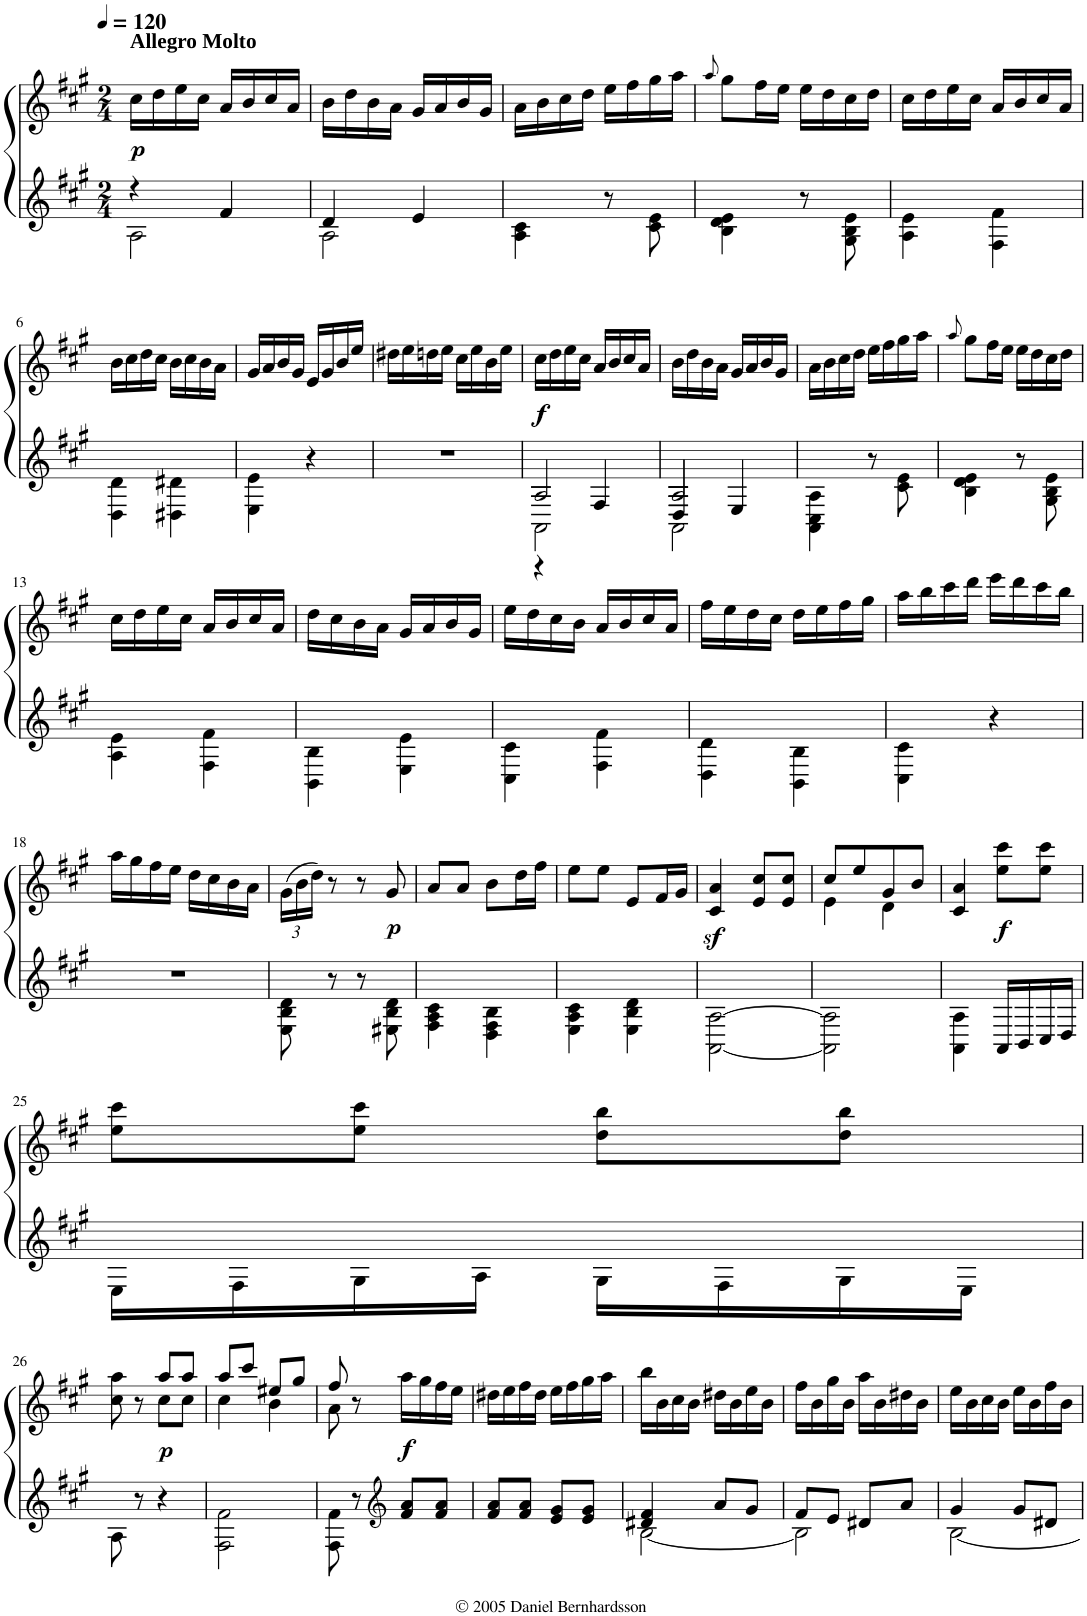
**kern	**kern	**dynam
*part1	*part1	*part1
*staff2	*staff1	*staff1/2
*I"Piano	*	*
*I'Pno.	*	*
*clefG2	*clefG2	*
*k[f#c#g#]	*k[f#c#g#]	*
*A:	*A:	*
*M2/4	*M2/4	*
*MM120	*MM120	*
=1	=1	=1
*^	*	*
!	!	!LO:TX:a:B:t=Allegro Molto	!
!	!	!	!LO:DY:b
4r	2A\	16cc#\LL	p
.	.	16dd\	.
.	.	16ee\	.
.	.	16cc#\JJ	.
4f#/	.	16a/LL	.
.	.	16b/	.
.	.	16cc#/	.
.	.	16a/JJ	.
=2	=2	=2	=2
4d/	2A\	16b\LL	.
.	.	16dd\	.
.	.	16b\	.
.	.	16a\JJ	.
4e/	.	16g#/LL	.
.	.	16a/	.
.	.	16b/	.
.	.	16g#/JJ	.
*v	*v	*	*
=3	=3	=3
4A\ 4c#\	16a\LL	.
.	16b\	.
.	16cc#\	.
.	16dd\JJ	.
8r	16ee\LL	.
.	16ff#\	.
8c#\ 8e\	16gg#\	.
.	16aa\JJ	.
=4	=4	=4
.	8qaa/	.
4B\ 4d\ 4e\	8gg#\L	.
.	16ff#\L	.
.	16ee\JJ	.
8r	16ee\LL	.
.	16dd\	.
8G#\ 8B\ 8e\	16cc#\	.
.	16dd\JJ	.
=5	=5	=5
4A\ 4e\	16cc#\LL	.
.	16dd\	.
.	16ee\	.
.	16cc#\JJ	.
4F#\ 4f#\	16a/LL	.
.	16b/	.
.	16cc#/	.
.	16a/JJ	.
!!LO:LB:g=z
=6	=6	=6
4D\ 4d\	16b\LL	.
.	16cc#\	.
.	16dd\	.
.	16cc#\JJ	.
4D#X\ 4d#X\	16b\LL	.
.	16cc#\	.
.	16b\	.
.	16a\JJ	.
=7	=7	=7
4E\ 4e\	16g#/LL	.
.	16a/	.
.	16b/	.
.	16g#/JJ	.
4r	16e/LL	.
.	16g#/	.
.	16b/	.
.	16ee/JJ	.
=8	=8	=8
2r	16dd#X\LL	.
.	16ee\	.
.	16ddn\	.
.	16ee\JJ	.
.	16cc#\LL	.
.	16ee\	.
.	16b\	.
.	16ee\JJ	.
=9	=9	=9
*^	*	*
*	*^	*	*
!	!	!	!	!LO:DY:b
2A/	2AA\	4r	16cc#\LL	f
.	.	.	16dd\	.
.	.	.	16ee\	.
.	.	.	16cc#\JJ	.
.	.	4F#/	16a/LL	.
.	.	.	16b/	.
.	.	.	16cc#/	.
.	.	.	16a/JJ	.
=10	=10	=10	=10	=10
2A/	2AA\	4D/	16b\LL	.
.	.	.	16dd\	.
.	.	.	16b\	.
.	.	.	16a\JJ	.
.	.	4E/	16g#/LL	.
.	.	.	16a/	.
.	.	.	16b/	.
.	.	.	16g#/JJ	.
*v	*v	*v	*	*
=11	=11	=11
4AA\ 4C#\ 4A\	16a\LL	.
.	16b\	.
.	16cc#\	.
.	16dd\JJ	.
8r	16ee\LL	.
.	16ff#\	.
8c#\ 8e\	16gg#\	.
.	16aa\JJ	.
=12	=12	=12
.	8qaa/	.
4B\ 4d\ 4e\	8gg#\L	.
.	16ff#\L	.
.	16ee\JJ	.
8r	16ee\LL	.
.	16dd\	.
8G#\ 8B\ 8e\	16cc#\	.
.	16dd\JJ	.
!!LO:LB:g=z
=13	=13	=13
4A\ 4e\	16cc#\LL	.
.	16dd\	.
.	16ee\	.
.	16cc#\JJ	.
4F#\ 4f#\	16a/LL	.
.	16b/	.
.	16cc#/	.
.	16a/JJ	.
=14	=14	=14
4BB\ 4B\	16dd\LL	.
.	16cc#\	.
.	16b\	.
.	16a\JJ	.
4E\ 4e\	16g#/LL	.
.	16a/	.
.	16b/	.
.	16g#/JJ	.
=15	=15	=15
4C#\ 4c#\	16ee\LL	.
.	16dd\	.
.	16cc#\	.
.	16b\JJ	.
4F#\ 4f#\	16a/LL	.
.	16b/	.
.	16cc#/	.
.	16a/JJ	.
=16	=16	=16
4D\ 4d\	16ff#\LL	.
.	16ee\	.
.	16dd\	.
.	16cc#\JJ	.
4BB\ 4B\	16dd\LL	.
.	16ee\	.
.	16ff#\	.
.	16gg#\JJ	.
=17	=17	=17
4C#\ 4c#\	16aa\LL	.
.	16bb\	.
.	16ccc#\	.
.	16ddd\JJ	.
4r	16eee\LL	.
.	16ddd\	.
.	16ccc#\	.
.	16bb\JJ	.
!!LO:LB:g=z
=18	=18	=18
2r	16aa\LL	.
.	16gg#\	.
.	16ff#\	.
.	16ee\JJ	.
.	16dd\LL	.
.	16cc#\	.
.	16b\	.
.	16a\JJ	.
=19	=19	=19
*	*Xbrackettup	*
8E\ 8B\ 8d\	(24g#\LL	.
.	24b\	.
.	24dd\JJ)	.
8r	8r	.
8r	8r	.
!	!	!LO:DY:b
8E#X\ 8B\ 8d\	8g#/	p
=20	=20	=20
4F#\ 4A\ 4c#\	8a/L	.
.	8a/J	.
4D\ 4F#\ 4B\	8b\L	.
.	16dd\L	.
.	16ff#\JJ	.
=21	=21	=21
4E\ 4A\ 4c#\	8ee\L	.
.	8ee\J	.
4E\ 4B\ 4d\	8e/L	.
.	16f#/L	.
.	16g#/JJ	.
=22	=22	=22
[2AA\ [2A\	4c#/z< 4a/z<	.
.	8e/ 8cc#/L	.
.	8e/ 8cc#/J	.
=23	=23	=23
*	*^	*
2AA\] 2A\]	8cc#/L	4e\	.
.	8ee/	.	.
.	8g#/	4d\	.
.	8b/J	.	.
*	*v	*v	*
=24	=24	=24
4AA\ 4A\	4c#/ 4a/	.
!	!	!LO:DY:b
16AA/LL	8ee\ 8ccc#\L	f
16BB/	.	.
16C#/	8ee\ 8ccc#\J	.
16D/JJ	.	.
!!LO:LB:g=z
=25	=25	=25
16E\LL	8ee\ 8ccc#\L	.
16F#\	.	.
16G#\	8ee\ 8ccc#\J	.
16A\JJ	.	.
16G#\LL	8dd\ 8bb\L	.
16F#\	.	.
16G#\	8dd\ 8bb\J	.
16E\JJ	.	.
!!LO:LB:g=z
=26	=26	=26
*	*^	*
8A\	8cc#\ 8aa\	4ryy	.
8r	8r	.	.
!	!	!	!LO:DY:b
4r	8aa/L	8cc#\L	p
.	8aa/J	8cc#\J	.
=27	=27	=27	=27
2F#\ 2f#\	8aa/L	4cc#\	.
.	8ccc#/J	.	.
.	8ee#X/L	4b\	.
.	8gg#/J	.	.
=28	=28	=28	=28
8F#\ 8f#\	8ff#/	8a\	.
8r	8r	8ryy	.
*clefG2	*	*	*
!	!	!	!LO:DY:b
8f#/ 8a/L	16aa\LL	4ryy	f
.	16gg#\	.	.
8f#/ 8a/J	16ff#\	.	.
.	16ee\JJ	.	.
*	*v	*v	*
=29	=29	=29
8f#/ 8a/L	16dd#X\LL	.
.	16ee\	.
8f#/ 8a/J	16ff#\	.
.	16dd#\JJ	.
8e/ 8g#/L	16ee\LL	.
.	16ff#\	.
8e/ 8g#/J	16gg#\	.
.	16aa\JJ	.
=30	=30	=30
*^	*	*
4d#X/ 4f#/	[2B\	16bb\LL	.
.	.	16b\	.
.	.	16cc#\	.
.	.	16b\JJ	.
8a/L	.	16dd#X\LL	.
.	.	16b\	.
8g#/J	.	16ee\	.
.	.	16b\JJ	.
=31	=31	=31	=31
8f#/L	2B\]	16ff#\LL	.
.	.	16b\	.
8e/J	.	16gg#\	.
.	.	16b\JJ	.
8d#X/L	.	16aa\LL	.
.	.	16b\	.
8a/J	.	16dd#X\	.
.	.	16b\JJ	.
=32	=32	=32	=32
4g#/	[2B\	16ee\LL	.
.	.	16b\	.
.	.	16cc#\	.
.	.	16b\JJ	.
8g#/L	.	16ee\LL	.
.	.	16b\	.
8d#X/J	.	16ff#\	.
.	.	16b\JJ	.
*v	*v	*	*
=	=	=
*-	*-	*-
